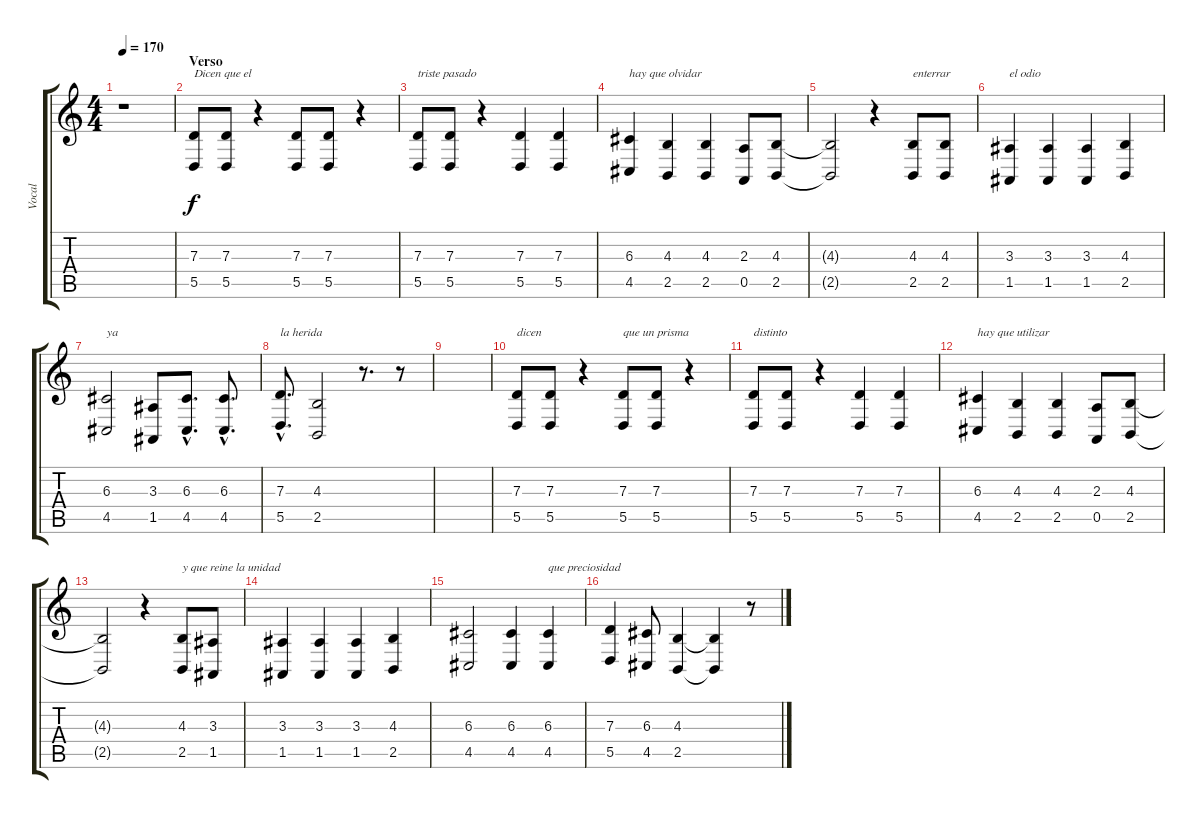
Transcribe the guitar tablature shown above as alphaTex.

\track ("Vocal" "Vocal") {instrument whistle}
\staff {score tabs}
\tuning (E4 B3 G3 D3 A2 E2) {hide}
\ts (4 4)
\tempo 170
\clef g2
\ks c
r.1{dy f} |
\section ("" "Verso")
(7.3 5.5).8{txt "Dicen que el"} (7.3 5.5).8 r.4 (7.3 5.5).8 (7.3 5.5).8 r.4 |
(7.3 5.5).8{txt "triste pasado"} (7.3 5.5).8 r.4 (7.3 5.5).4 (7.3 5.5).4 |
(6.3 4.5).4{txt "hay que olvidar"} (4.3 2.5).4 (4.3 2.5).4 (2.3 0.5).8 (4.3 2.5).8 |
(4.3{t} 2.5{t}).2 r.4 (4.3 2.5).8{txt "enterrar"} (4.3 2.5).8 |
(3.3 1.5).4{txt "el odio"} (3.3 1.5).4 (3.3 1.5).4 (4.3 2.5).4 |
(6.3 4.5).2{txt "ya"} (3.3 1.5).8 (6.3{hac} 4.5{hac}).8{d} (6.3{hac} 4.5{hac}).8{d} |
(7.3{hac} 5.5{hac}).8{d txt "la herida"} (4.3 2.5).2 r.8{d} r.8 |
|
(7.3 5.5).8{txt "dicen"} (7.3 5.5).8 r.4 (7.3 5.5).8{txt "que un prisma"} (7.3 5.5).8 r.4 |
(7.3 5.5).8{txt "distinto"} (7.3 5.5).8 r.4 (7.3 5.5).4 (7.3 5.5).4 |
(6.3 4.5).4{txt "hay que utilizar"} (4.3 2.5).4 (4.3 2.5).4 (2.3 0.5).8 (4.3 2.5).8 |
(4.3{t} 2.5{t}).2 r.4 (4.3 2.5).8{txt "y que reine la unidad"} (3.3 1.5).8 |
(3.3 1.5).4 (3.3 1.5).4 (3.3 1.5).4 (4.3 2.5).4 |
(6.3 4.5).2 (6.3 4.5).4 (6.3 4.5).4{txt "que preciosidad"} |
(7.3 5.5).4 (6.3 4.5).8 (4.3 2.5).4 (4.3{t} 2.5{t}).4 r.8
